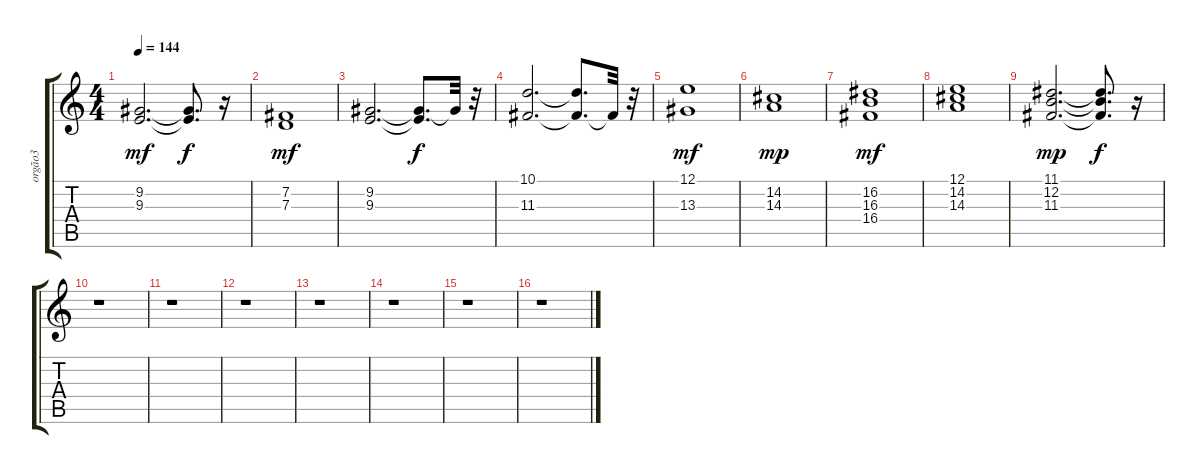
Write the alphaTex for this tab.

\track ("orgão3" "orgão3") {instrument choiraahs}
\staff {score tabs}
\tuning (E4 B3 G3 D3 A2 E2) {hide}
\ts (4 4)
\tempo 144
\clef g2
\ks c
(9.2 9.3).2{d dy mf} (9.2{t} 9.3{t}).8{d dy f} r.16 |
(7.2 7.3).1{dy mf} |
(9.2 9.3).2{d} (9.2{t} 9.3{t}).8{d dy f} 9.2{t}.32 r.32 |
(10.1 11.3).2{d} (10.1{t} 11.3{t}).8{d} 11.3{t}.32 r.32 |
(12.1 13.3).1{dy mf} |
(14.2 14.3).1{dy mp} |
(16.2 16.3 16.4).1{dy mf} |
(12.1 14.2 14.3).1 |
(11.1 12.2 11.3).2{d dy mp} (11.1{t} 12.2{t} 11.3{t}).8{d dy f} r.16 |
r.1 |
r.1 |
r.1 |
r.1 |
r.1 |
r.1 |
r.1
